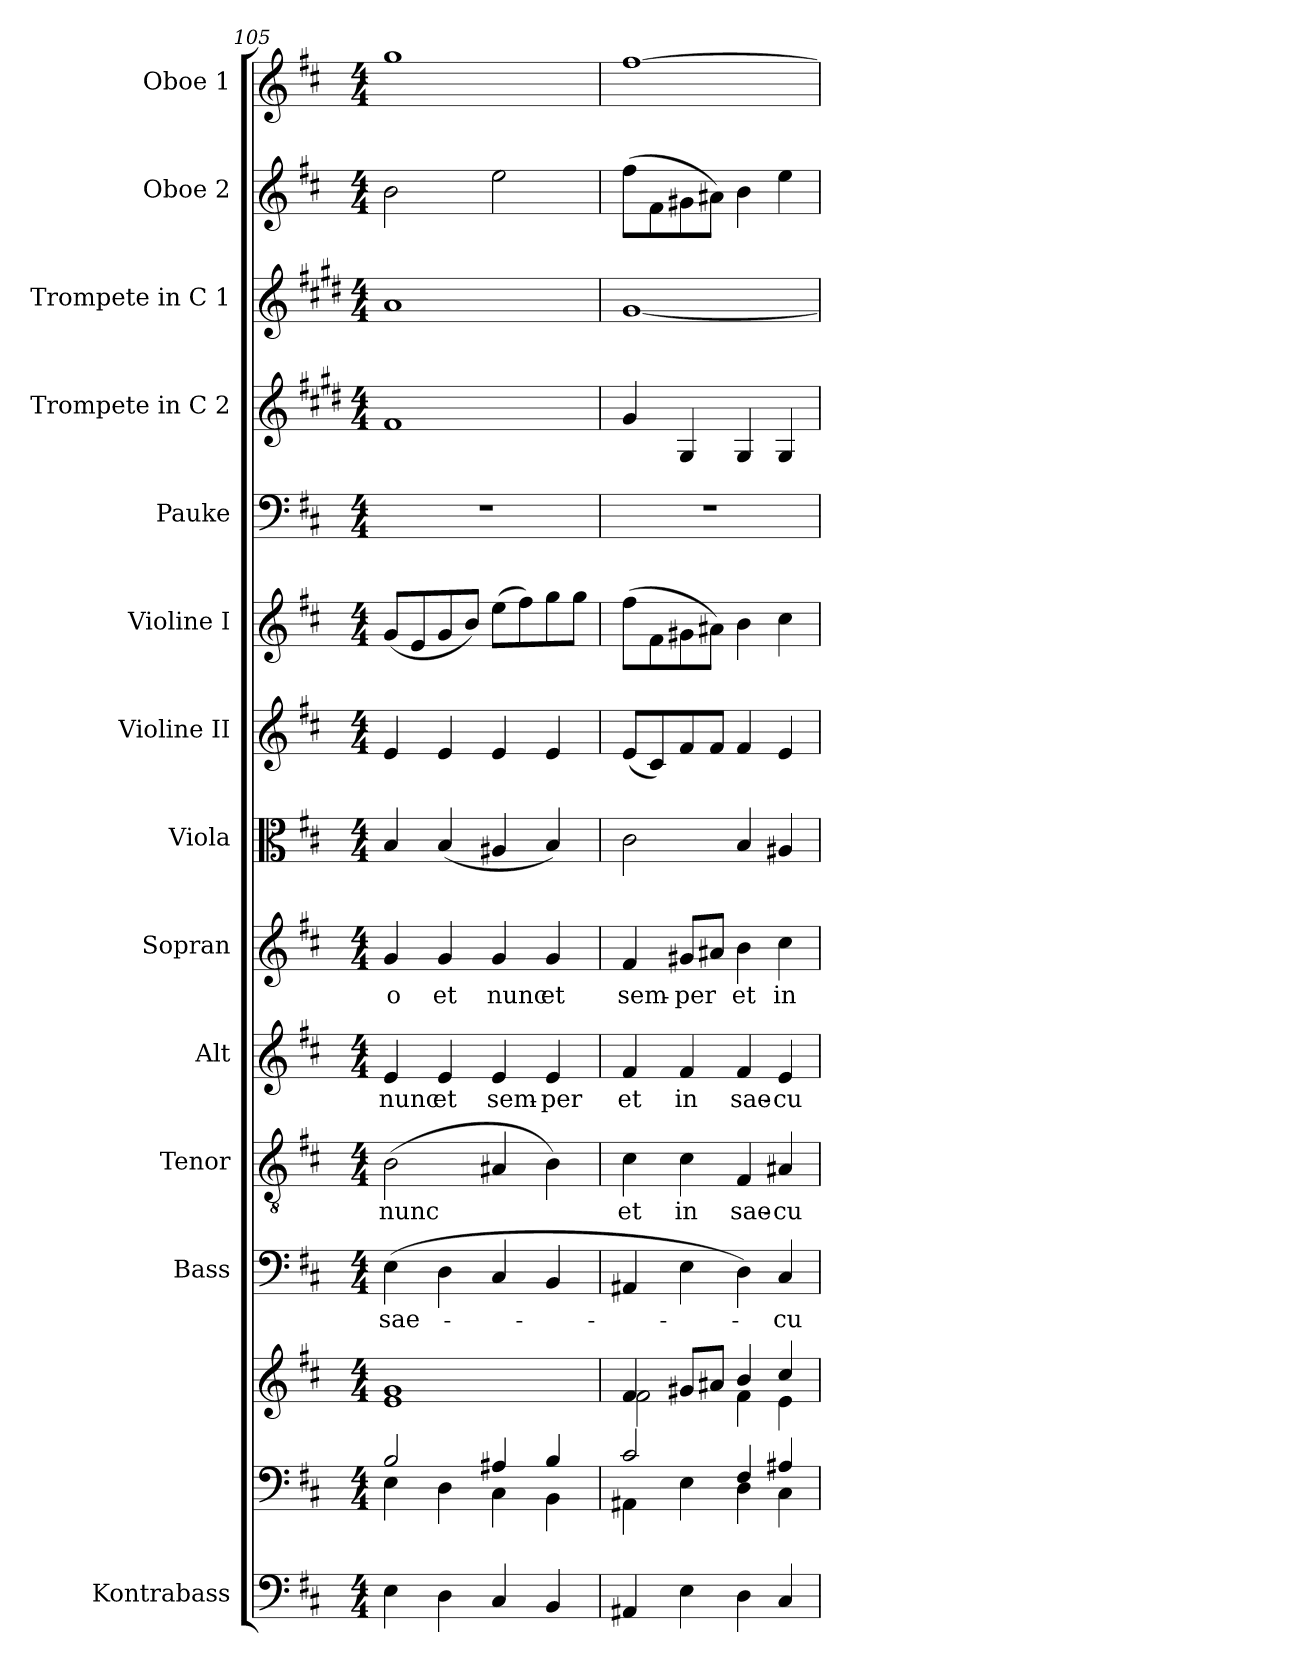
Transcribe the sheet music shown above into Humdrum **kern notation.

**kern	**kern	**kern	**kern	**text	**kern	**text	**kern	**text	**kern	**text	**kern	**kern	**kern	**kern	**kern	**kern	**kern	**kern
*part14	*part13	*part13	*part12	*part12	*part11	*part11	*part10	*part10	*part9	*part9	*part8	*part7	*part6	*part5	*part4	*part3	*part2	*part1
*staff15	*staff14	*staff13	*staff12	*staff12	*staff11	*staff11	*staff10	*staff10	*staff9	*staff9	*staff8	*staff7	*staff6	*staff5	*staff4	*staff3	*staff2	*staff1
*I"Kontrabass	*	*	*I"Bass	*	*I"Tenor	*	*I"Alt	*	*I"Sopran	*	*I"Viola	*I"Violine II	*I"Violine I	*I"Pauke	*I"Trompete in C 2	*I"Trompete in C 1	*I"Oboe 2	*I"Oboe 1
*I'Kb.	*	*	*I'B	*	*I'T	*	*I'A	*	*I'S	*	*I'Vla.	*I'Vl. II	*I'Vl. I	*I'Pk.	*	*	*I'Ob. 2	*I'Ob. 1
!!LO:PB:g=z
*clefF4	*clefF4	*clefG2	*clefF4	*	*clefGv2	*	*clefG2	*	*clefG2	*	*clefC3	*clefG2	*clefG2	*clefF4	*clefG2	*clefG2	*clefG2	*clefG2
*ITrd7c12	*	*	*	*	*	*	*	*	*	*	*	*	*	*	*ITrd1c2	*ITrd1c2	*	*
*k[f#c#]	*k[f#c#]	*k[f#c#]	*k[f#c#]	*	*k[f#c#]	*	*k[f#c#]	*	*k[f#c#]	*	*k[f#c#]	*k[f#c#]	*k[f#c#]	*k[f#c#]	*k[f#c#]	*k[f#c#]	*k[f#c#]	*k[f#c#]
*D:	*D:	*D:	*D:	*	*D:	*	*D:	*	*D:	*	*D:	*D:	*D:	*D:	*D:	*D:	*D:	*D:
*M4/4	*M4/4	*M4/4	*M4/4	*	*M4/4	*	*M4/4	*	*M4/4	*	*M4/4	*M4/4	*M4/4	*M4/4	*M4/4	*M4/4	*M4/4	*M4/4
=105	=105	=105	=105	=105	=105	=105	=105	=105	=105	=105	=105	=105	=105	=105	=105	=105	=105	=105
*	*^	*^	*	*	*	*	*	*	*	*	*	*	*	*	*	*	*	*
!	!	!	!	!	!	!LO:LY:b	!	!LO:LY:b	!	!LO:LY:b	!	!LO:LY:b	!	!	!	!	!	!	!	!
4EE\	2B/	4E\	1g	1e	(>4E\	sae-	(>2B\	nunc	4e/	nunc	4g/	-o	4B/	4e/	(<8g/L	1r	1e	1g	2b\	1gg
.	.	.	.	.	.	.	.	.	.	.	.	.	.	.	8e/	.	.	.	.	.
!	!	!	!	!	!	!	!	!	!	!LO:LY:b	!	!LO:LY:b	!	!	!	!	!	!	!	!
4DD\	.	4D\	.	.	4D\	.	.	.	4e/	et	4g/	et	(<4B/	4e/	8g/	.	.	.	.	.
.	.	.	.	.	.	.	.	.	.	.	.	.	.	.	8b/J)	.	.	.	.	.
!	!	!	!	!	!	!	!	!	!	!LO:LY:b	!	!LO:LY:b	!	!	!	!	!	!	!	!
4CC#/	4A#X/	4C#\	.	.	4C#/	.	4A#X/	.	4e/	sem-	4g/	nunc	4A#X/	4e/	(>8ee\L	.	.	.	2ee\	.
.	.	.	.	.	.	.	.	.	.	.	.	.	.	.	8ff#\)	.	.	.	.	.
!	!	!	!	!	!	!	!	!	!	!LO:LY:b	!	!LO:LY:b	!	!	!	!	!	!	!	!
4BBB/	4B/	4BB\	.	.	4BB/	.	4B\)	.	4e/	-per	4g/	et	4B/)	4e/	8gg\	.	.	.	.	.
.	.	.	.	.	.	.	.	.	.	.	.	.	.	.	8gg\J	.	.	.	.	.
=106	=106	=106	=106	=106	=106	=106	=106	=106	=106	=106	=106	=106	=106	=106	=106	=106	=106	=106	=106	=106
!	!	!	!	!	!	!	!	!LO:LY:b	!	!LO:LY:b	!	!LO:LY:b	!	!	!	!	!	!	!	!
4AAA#X/	2c#/	4AA#X\	4f#/	2f#\	4AA#X/	.	4c#\	et	4f#/	et	4f#/	sem-	2c#\	(<8e/L	(>8ff#\L	1r	4f#/	[1f#	(>8ff#\L	[1ff#
.	.	.	.	.	.	.	.	.	.	.	.	.	.	8c#/)	8f#\	.	.	.	8f#\	.
!	!	!	!	!	!	!	!	!LO:LY:b	!	!LO:LY:b	!	!LO:LY:b	!	!	!	!	!	!	!	!
4EE\	.	4E\	8g#X/L	.	4E\	.	4c#\	in	4f#/	in	8g#X/L	-per	.	8f#/	8g#X\	.	4F#/	.	8g#X\	.
.	.	.	8a#X/J	.	.	.	.	.	.	.	8a#X/J	.	.	8f#/J	8a#X\J)	.	.	.	8a#X\J)	.
!	!	!	!	!	!	!	!	!LO:LY:b	!	!LO:LY:b	!	!LO:LY:b	!	!	!	!	!	!	!	!
4DD\	4F#/	4D\	4b/	4f#\	4D\)	.	4F#/	sae-	4f#/	sae-	4b\	et	4B/	4f#/	4b\	.	4F#/	.	4b\	.
!	!	!	!	!	!	!LO:LY:b	!	!LO:LY:b	!	!LO:LY:b	!	!LO:LY:b	!	!	!	!	!	!	!	!
4CC#/	4A#X/	4C#\	4cc#/	4e\	4C#/	-cu-	4A#X/	-cu-	4e/	-cu-	4cc#\	in	4A#X/	4e/	4cc#\	.	4F#/	.	4ee\	.
*	*v	*v	*	*	*	*	*	*	*	*	*	*	*	*	*	*	*	*	*	*
*	*	*v	*v	*	*	*	*	*	*	*	*	*	*	*	*	*	*	*	*
=	=	=	=	=	=	=	=	=	=	=	=	=	=	=	=	=	=	=
*-	*-	*-	*-	*-	*-	*-	*-	*-	*-	*-	*-	*-	*-	*-	*-	*-	*-	*-
